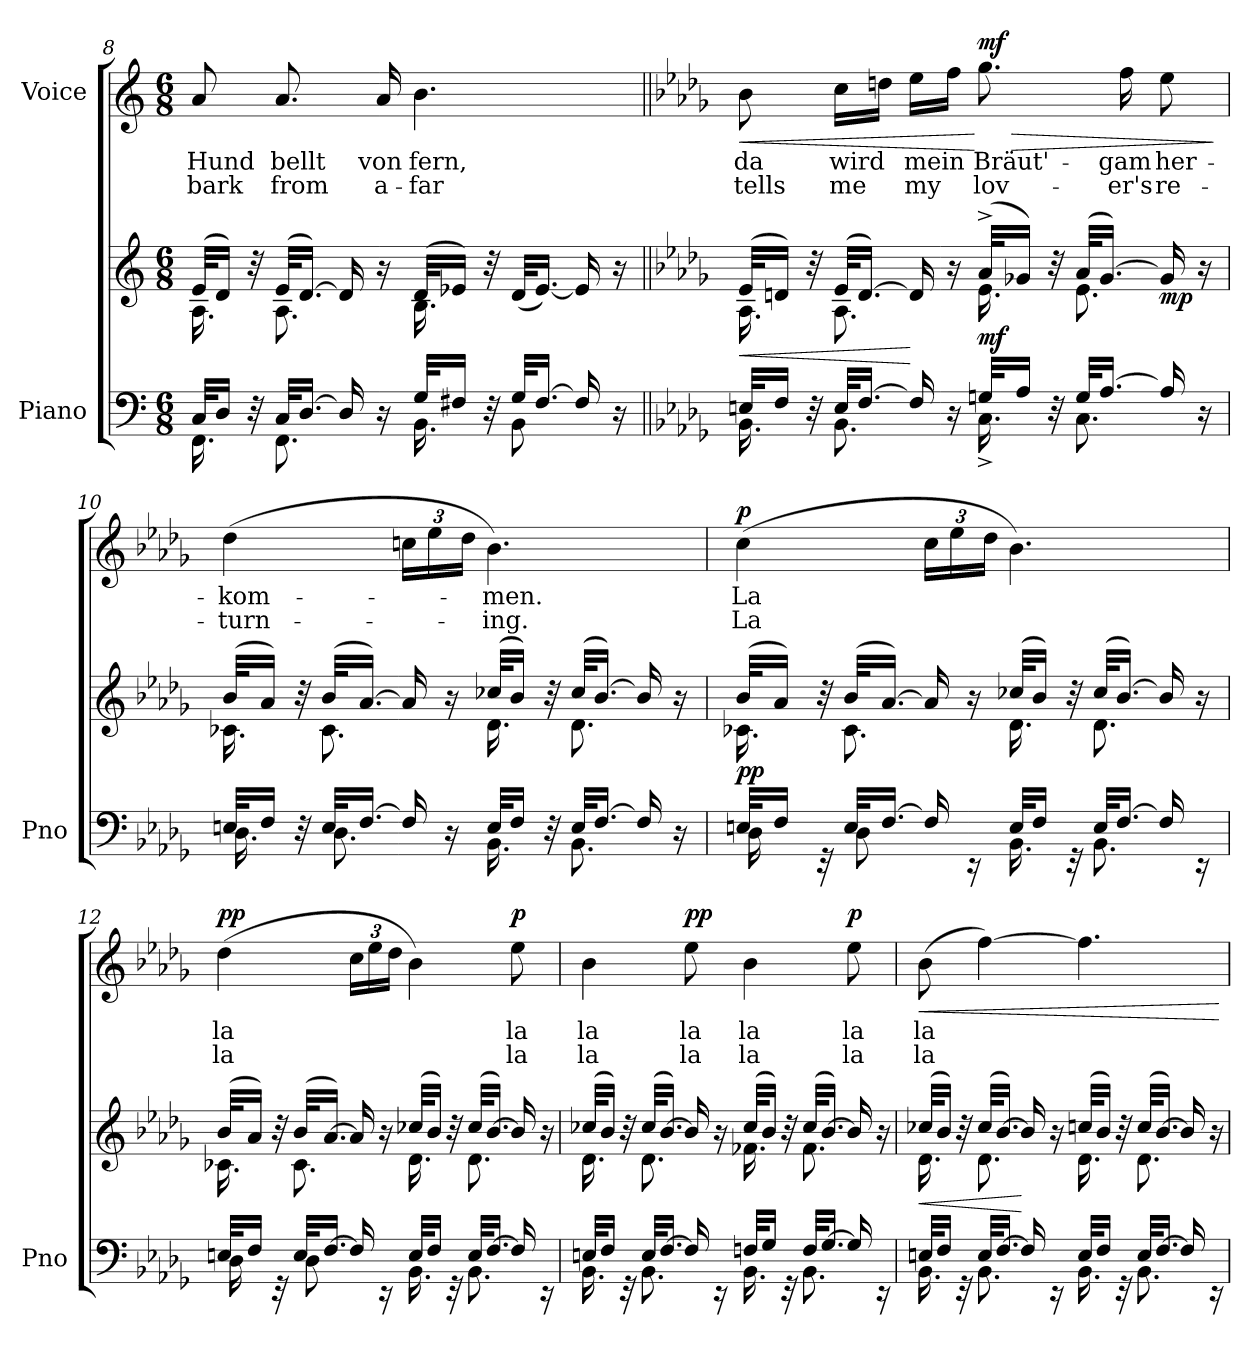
**kern	**kern	**dynam	**kern	**text	**text	**dynam
*part2	*part2	*part2	*part1	*part1	*part1	*part1
*staff3	*staff2	*staff2/3	*staff1	*staff1	*staff1	*staff1
*I"Piano	*	*	*I"Voice	*	*	*
*I'Pno	*	*	*	*	*	*
*clefF4	*clefG2	*	*clefG2	*	*	*
*k[]	*k[]	*	*k[]	*	*	*
*M6/8	*M6/8	*	*M6/8	*	*	*
=8	=8	=8	=8	=8	=8	=8
*^	*^	*	*	*	*	*
!	!	!	!	!	!	!LO:LY:b	!LO:LY:b	!
32C/KLL	16.FF\	(32e/KLL	16.A\	.	8a/	Hund	bark	.
16D/JJ	.	16d/JJ)	.	.	.	.	.	.
32r	32rBByy	32r	32rgyy	.	.	.	.	.
!	!	!	!	!	!	!LO:LY:b	!LO:LY:b	!
32C/KLL	8.FF\	(32e/KLL	8.A\	.	8.a/	bellt	from	.
[16.D/JJ	.	[16.d/JJ)	.	.	.	.	.	.
16D/]	.	16d/]	.	.	.	.	.	.
!	!	!	!	!	!	!LO:LY:b	!LO:LY:b	!
16r	16rBByy	16r	16rgyy	.	16a/	von	a-	.
!	!	!	!	!	!	!LO:LY:b	!LO:LY:b	!
32G/KLL	16.BB\	(32d/KLL	16.B\	.	4.b\	fern,	-far	.
16F#X/JJ	.	16e-X/JJ)	.	.	.	.	.	.
32r	32rBByy	32r	32rgyy	.	.	.	.	.
32G/KLL	8BB\	(32d/KLL	8reyy	.	.	.	.	.
[16.F#/JJ	.	[16.e-/JJ)	.	.	.	.	.	.
16F#/]	16rGGyy	16e-/]	16reyy	.	.	.	.	.
16r	16rGGyy	16r	16reyy	.	.	.	.	.
!!LO:LB:g=z
=9||	=9||	=9||	=9||	=9||	=9||	=9||	=9||	=9||
*k[b-e-a-d-g-]	*	*k[b-e-a-d-g-]	*	*	*k[b-e-a-d-g-]	*	*	*
!	!	!	!	!LO:HP:b	!	!LO:LY:b	!LO:LY:b	!LO:HP:b
32En/KLL	16.BB-\	(32e-/KLL	16.A-\	<	8b-\	da	tells	<
16F/JJ	.	16dn/JJ)	.	.	.	.	.	.
32r	32rBByy	32r	32rgyy	.	.	.	.	.
!	!	!	!	!	!	!LO:LY:b	!LO:LY:b	!
32E/KLL	8.BB-\	(32e-/KLL	8.A-\	.	16cc\LL	wird	me	.
[16.F/JJ	.	[16.d/JJ)	.	.	.	.	.	.
.	.	.	.	.	16ddn\JJ	.	.	.
!	!	!	!	!	!	!LO:LY:b	!LO:LY:b	!
16F/]	.	16d/]	.	[	16ee-\LL	mein	my	.
16r	16rBByy	16r	16rgyy	.	16ff\JJ	.	.	.
!	!	!	!	!LO:DY:b	!	!LO:LY:b	!LO:LY:b	!LO:HP:n=1:b
!	!	!	!	!	!	!	!	!LO:DY:n=1:a
32Gn/KLL	16.C^\	(32a-^/KLL	16.e-\	mf	8.gg-\	Bräut'-	lov-	[ > mf
16A-/JJ	.	16g-X/JJ)	.	.	.	.	.	.
32r	32rBByy	32r	32rgyy	.	.	.	.	.
32G/KLL	8.C\	(32a-/KLL	8.e-\	.	.	.	.	.
[16.A-/JJ	.	[16.g-/JJ)	.	.	.	.	.	.
!	!	!	!	!	!	!LO:LY:b	!LO:LY:b	!
.	.	.	.	.	16ff\	-gam	-er's	.
!	!	!	!	!LO:DY:b	!	!LO:LY:b	!LO:LY:b	!
16A-/]	.	16g-/]	.	mp	8ee-\	her-	re-	.
16r	16rBByy	16r	16rgyy	.	.	.	.	.
*v	*v	*	*	*	*	*	*	*
*	*v	*v	*	*	*	*	*
.	.	.	.	.	.	]
=10	=10	=10	=10	=10	=10	=10
*^	*^	*	*	*	*	*
!	!	!	!	!	!	!LO:LY:b	!LO:LY:b	!
32En/KLL	16.D-\	(32b-/KLL	16.c-X\	.	(4dd-\	-kom-	-turn-	.
16F/JJ	.	16a-/JJ)	.	.	.	.	.	.
32r	32rBByy	32r	32rgyy	.	.	.	.	.
32E/KLL	8.D-\	(32b-/KLL	8.c-\	.	.	.	.	.
[16.F/JJ	.	[16.a-/JJ)	.	.	.	.	.	.
*	*	*	*	*	*Xbrackettup	*	*	*
16F/]	.	16a-/]	.	.	24ccn\LL	.	.	.
.	.	.	.	.	24ee-\	.	.	.
16r	16rBByy	16r	16rgyy	.	.	.	.	.
.	.	.	.	.	24dd-\JJ	.	.	.
!	!	!	!	!	!	!LO:LY:b	!LO:LY:b	!
32E/KLL	16.BB-\	(32cc-X/KLL	16.d-\	.	4.b-\)	-men.	-ing.	.
16F/JJ	.	16b-/JJ)	.	.	.	.	.	.
32r	32rBByy	32r	32rgyy	.	.	.	.	.
32E/KLL	8.BB-\	(32cc-/KLL	8.d-\	.	.	.	.	.
[16.F/JJ	.	[16.b-/JJ)	.	.	.	.	.	.
16F/]	.	16b-/]	.	.	.	.	.	.
16r	16rBByy	16r	16rgyy	.	.	.	.	.
!!LO:LB:g=z
=11	=11	=11	=11	=11	=11	=11	=11	=11
!	!	!	!	!LO:DY:b	!	!LO:LY:b	!LO:LY:b	!LO:DY:a
32En/KLL	16D-\	(32b-/KLL	16.c-X\	pp	(4cc\	La	La	p
16F/JJ	.	16a-/JJ)	.	.	.	.	.	.
.	16ryy	.	.	.	.	.	.	.
32rEE	.	32r	32rgyy	.	.	.	.	.
32E/KLL	8D-\	(32b-/KLL	8.c-\	.	.	.	.	.
[16.F/JJ	.	[16.a-/JJ)	.	.	.	.	.	.
16F/]	8ryy	16a-/]	.	.	24cc\LL	.	.	.
.	.	.	.	.	24ee-\	.	.	.
16rEE	.	16r	16rgyy	.	.	.	.	.
.	.	.	.	.	24dd-\JJ	.	.	.
32E/KLL	16.BB-\	(32cc-X/KLL	16.d-\	.	4.b-\)	.	.	.
16F/JJ	.	16b-/JJ)	.	.	.	.	.	.
32rEE	32ryy	32r	32rgyy	.	.	.	.	.
32E/KLL	8.BB-\	(32cc-/KLL	8.d-\	.	.	.	.	.
[16.F/JJ	.	[16.b-/JJ)	.	.	.	.	.	.
16F/]	.	16b-/]	.	.	.	.	.	.
16rEE	16ryy	16r	16rgyy	.	.	.	.	.
=12	=12	=12	=12	=12	=12	=12	=12	=12
!	!	!	!	!	!	!LO:LY:b	!LO:LY:b	!LO:DY:a
32En/KLL	16D-\	(32b-/KLL	16.c-X\	.	(4dd-\	la	la	pp
16F/JJ	.	16a-/JJ)	.	.	.	.	.	.
.	16ryy	.	.	.	.	.	.	.
32rEE	.	32r	32rgyy	.	.	.	.	.
32E/KLL	8D-\	(32b-/KLL	8.c-\	.	.	.	.	.
[16.F/JJ	.	[16.a-/JJ)	.	.	.	.	.	.
16F/]	8ryy	16a-/]	.	.	24cc\LL	.	.	.
.	.	.	.	.	24ee-\	.	.	.
16rEE	.	16r	16rgyy	.	.	.	.	.
.	.	.	.	.	24dd-\JJ	.	.	.
32E/KLL	16.BB-\	(32cc-X/KLL	16.d-\	.	4b-\)	.	.	.
16F/JJ	.	16b-/JJ)	.	.	.	.	.	.
32rEE	32ryy	32r	32rgyy	.	.	.	.	.
32E/KLL	8.BB-\	(32cc-/KLL	8.d-\	.	.	.	.	.
[16.F/JJ	.	[16.b-/JJ)	.	.	.	.	.	.
!	!	!	!	!	!	!LO:LY:b	!LO:LY:b	!LO:DY:a
16F/]	.	16b-/]	.	.	8ee-\	la	la	p
16rEE	16ryy	16r	16rgyy	.	.	.	.	.
!!LO:LB:g=z
=13	=13	=13	=13	=13	=13	=13	=13	=13
!	!	!	!	!	!	!LO:LY:b	!LO:LY:b	!
32En/KLL	16.BB-\	(32cc-X/KLL	16.d-\	.	4b-\	la	la	.
16F/JJ	.	16b-/JJ)	.	.	.	.	.	.
32rEE	32ryy	32r	32rgyy	.	.	.	.	.
32E/KLL	8.BB-\	(32cc-/KLL	8.d-\	.	.	.	.	.
[16.F/JJ	.	[16.b-/JJ)	.	.	.	.	.	.
!	!	!	!	!	!	!LO:LY:b	!LO:LY:b	!LO:DY:a
16F/]	.	16b-/]	.	.	8ee-\	la	la	pp
16rEE	16ryy	16r	16rgyy	.	.	.	.	.
!	!	!	!	!	!	!LO:LY:b	!LO:LY:b	!
32Fn/KLL	16.BB-\	(32cc-/KLL	16.f-X\	.	4b-\	la	la	.
16G-/JJ	.	16b-/JJ)	.	.	.	.	.	.
32rEE	32ryy	32r	32rgyy	.	.	.	.	.
32F/KLL	8.BB-\	(32cc-/KLL	8.f-\	.	.	.	.	.
[16.G-/JJ	.	[16.b-/JJ)	.	.	.	.	.	.
!	!	!	!	!	!	!LO:LY:b	!LO:LY:b	!LO:DY:a
16G-/]	.	16b-/]	.	.	8ee-\	la	la	p
16rEE	16ryy	16r	16rgyy	.	.	.	.	.
=14	=14	=14	=14	=14	=14	=14	=14	=14
!	!	!	!	!LO:HP:b	!	!LO:LY:b	!LO:LY:b	!LO:HP:b
32En/KLL	16.BB-\	(32cc-X/KLL	16.d-\	<	(8b-\	la	la	<
16F/JJ	.	16b-/JJ)	.	.	.	.	.	.
32rEE	32ryy	32r	32rgyy	.	.	.	.	.
32E/KLL	8.BB-\	(32cc-/KLL	8.d-\	.	[4ff\)	.	.	.
[16.F/JJ	.	[16.b-/JJ)	.	.	.	.	.	.
16F/]	.	16b-/]	.	[	.	.	.	.
16rEE	16ryy	16r	16rgyy	.	.	.	.	.
32E/KLL	16.BB-\	(32ccn/KLL	16.d-\	.	4.ff\]	.	.	.
16F/JJ	.	16b-/JJ)	.	.	.	.	.	.
32rEE	32ryy	32r	32rgyy	.	.	.	.	.
32E/KLL	8.BB-\	(32cc/KLL	8.d-\	.	.	.	.	.
[16.F/JJ	.	[16.b-/JJ)	.	.	.	.	.	.
16F/]	.	16b-/]	.	.	.	.	.	.
16rEE	16ryy	16r	16rgyy	.	.	.	.	.
*v	*v	*	*	*	*	*	*	*
*	*v	*v	*	*	*	*	*
.	.	.	.	.	.	[
=	=	=	=	=	=	=
*-	*-	*-	*-	*-	*-	*-
